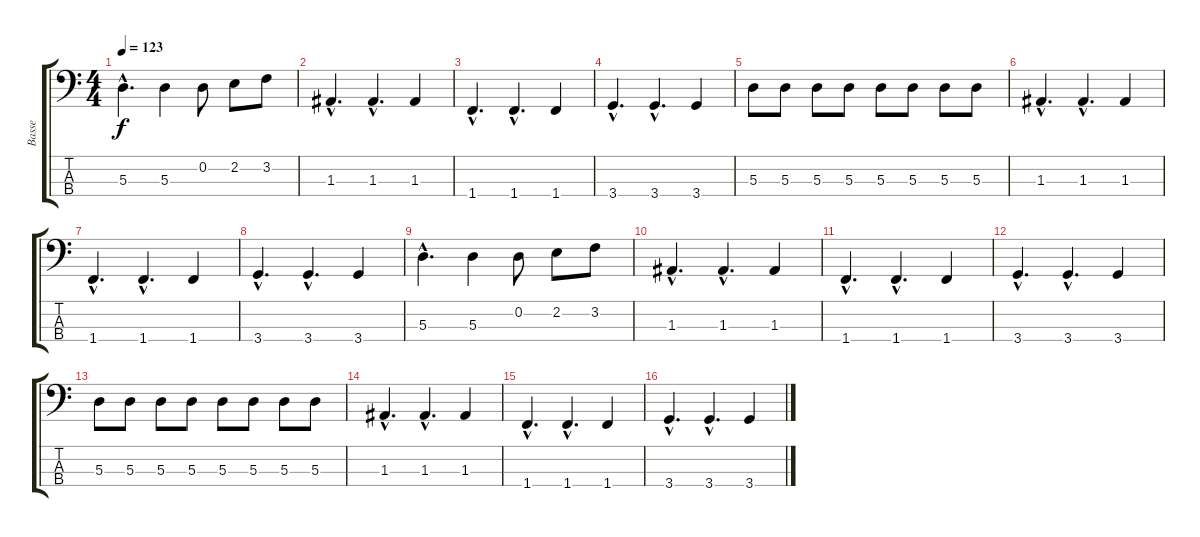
\track ("Basse" "Basse") {instrument electricbassfinger}
\staff {score tabs}
\tuning (G2 D2 A1 E1) {hide}
\ts (4 4)
\tempo 123
\clef f4
\ks c
5.3{hac}.4{d dy f} 5.3.4 0.2.8 2.2.8 3.2.8 |
1.3{hac}.4{d} 1.3{hac}.4{d} 1.3.4 |
1.4{hac}.4{d} 1.4{hac}.4{d} 1.4.4 |
3.4{hac}.4{d} 3.4{hac}.4{d} 3.4.4 |
5.3.8 5.3.8 5.3.8 5.3.8 5.3.8 5.3.8 5.3.8 5.3.8 |
1.3{hac}.4{d} 1.3{hac}.4{d} 1.3.4 |
1.4{hac}.4{d} 1.4{hac}.4{d} 1.4.4 |
3.4{hac}.4{d} 3.4{hac}.4{d} 3.4.4 |
5.3{hac}.4{d} 5.3.4 0.2.8 2.2.8 3.2.8 |
1.3{hac}.4{d} 1.3{hac}.4{d} 1.3.4 |
1.4{hac}.4{d} 1.4{hac}.4{d} 1.4.4 |
3.4{hac}.4{d} 3.4{hac}.4{d} 3.4.4 |
5.3.8 5.3.8 5.3.8 5.3.8 5.3.8 5.3.8 5.3.8 5.3.8 |
1.3{hac}.4{d} 1.3{hac}.4{d} 1.3.4 |
1.4{hac}.4{d} 1.4{hac}.4{d} 1.4.4 |
3.4{hac}.4{d} 3.4{hac}.4{d} 3.4.4
